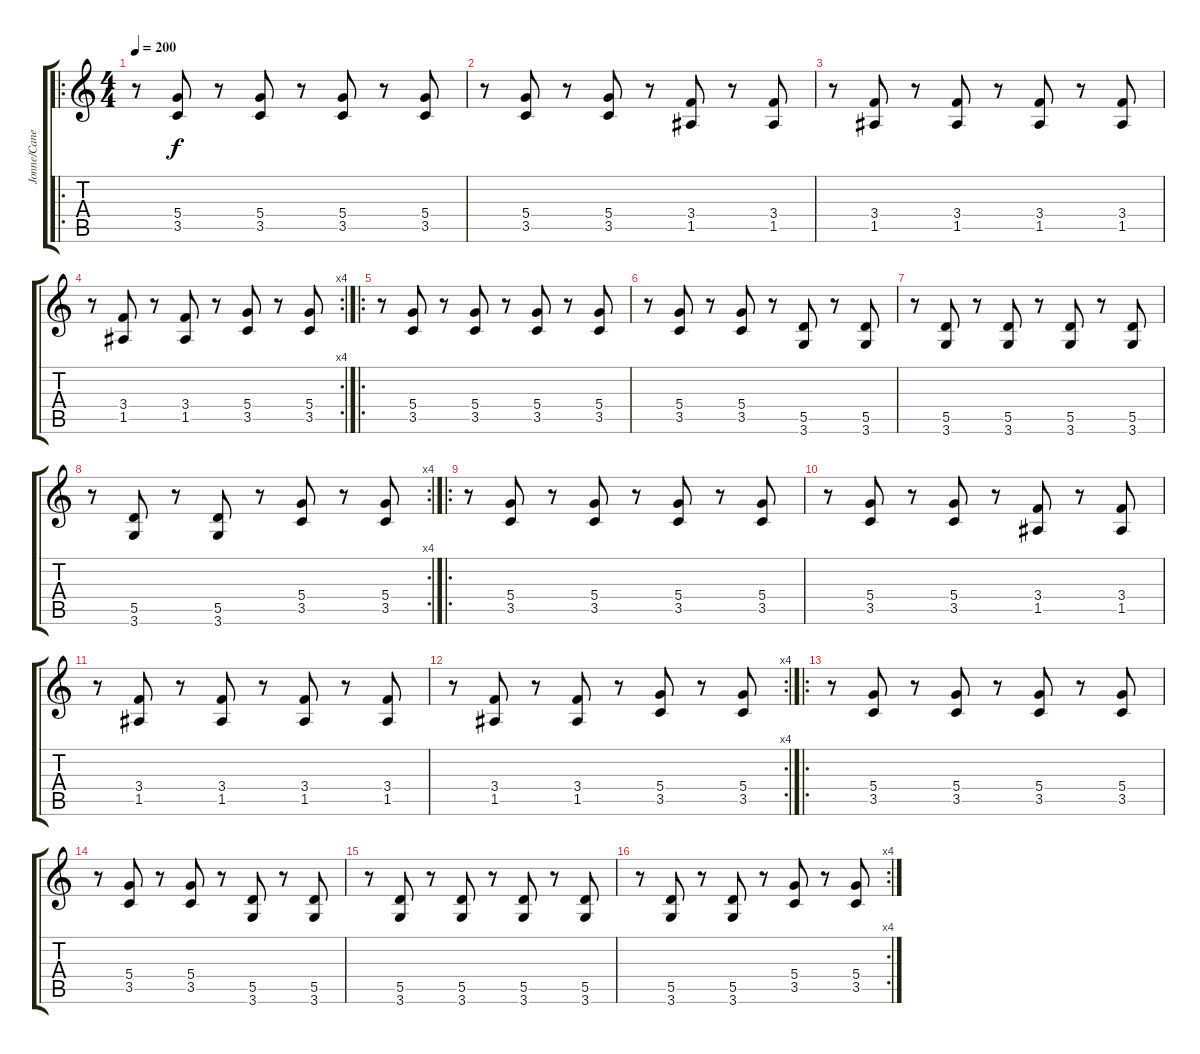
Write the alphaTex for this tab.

\track ("Jonne/Cane" "Jonne/Cane") {instrument distortionguitar}
\staff {score tabs}
\tuning (E4 B3 G3 D3 A2 E2) {hide}
\ro
\ts (4 4)
\tempo 200
\clef g2
\ks c
r.8{dy f} (5.4 3.5).8 r.8 (5.4 3.5).8 r.8 (5.4 3.5).8 r.8 (5.4 3.5).8 |
r.8 (5.4 3.5).8 r.8 (5.4 3.5).8 r.8 (3.4 1.5).8 r.8 (3.4 1.5).8 |
r.8 (3.4 1.5).8 r.8 (3.4 1.5).8 r.8 (3.4 1.5).8 r.8 (3.4 1.5).8 |
\rc 4
r.8 (3.4 1.5).8 r.8 (3.4 1.5).8 r.8 (5.4 3.5).8 r.8 (5.4 3.5).8 |
\ro
r.8 (5.4 3.5).8 r.8 (5.4 3.5).8 r.8 (5.4 3.5).8 r.8 (5.4 3.5).8 |
r.8 (5.4 3.5).8 r.8 (5.4 3.5).8 r.8 (5.5 3.6).8 r.8 (5.5 3.6).8 |
r.8 (5.5 3.6).8 r.8 (5.5 3.6).8 r.8 (5.5 3.6).8 r.8 (5.5 3.6).8 |
\rc 4
r.8 (5.5 3.6).8 r.8 (5.5 3.6).8 r.8 (5.4 3.5).8 r.8 (5.4 3.5).8 |
\ro
r.8 (5.4 3.5).8 r.8 (5.4 3.5).8 r.8 (5.4 3.5).8 r.8 (5.4 3.5).8 |
r.8 (5.4 3.5).8 r.8 (5.4 3.5).8 r.8 (3.4 1.5).8 r.8 (3.4 1.5).8 |
r.8 (3.4 1.5).8 r.8 (3.4 1.5).8 r.8 (3.4 1.5).8 r.8 (3.4 1.5).8 |
\rc 4
r.8 (3.4 1.5).8 r.8 (3.4 1.5).8 r.8 (5.4 3.5).8 r.8 (5.4 3.5).8 |
\ro
r.8 (5.4 3.5).8 r.8 (5.4 3.5).8 r.8 (5.4 3.5).8 r.8 (5.4 3.5).8 |
r.8 (5.4 3.5).8 r.8 (5.4 3.5).8 r.8 (5.5 3.6).8 r.8 (5.5 3.6).8 |
r.8 (5.5 3.6).8 r.8 (5.5 3.6).8 r.8 (5.5 3.6).8 r.8 (5.5 3.6).8 |
\rc 4
r.8 (5.5 3.6).8 r.8 (5.5 3.6).8 r.8 (5.4 3.5).8 r.8 (5.4 3.5).8
